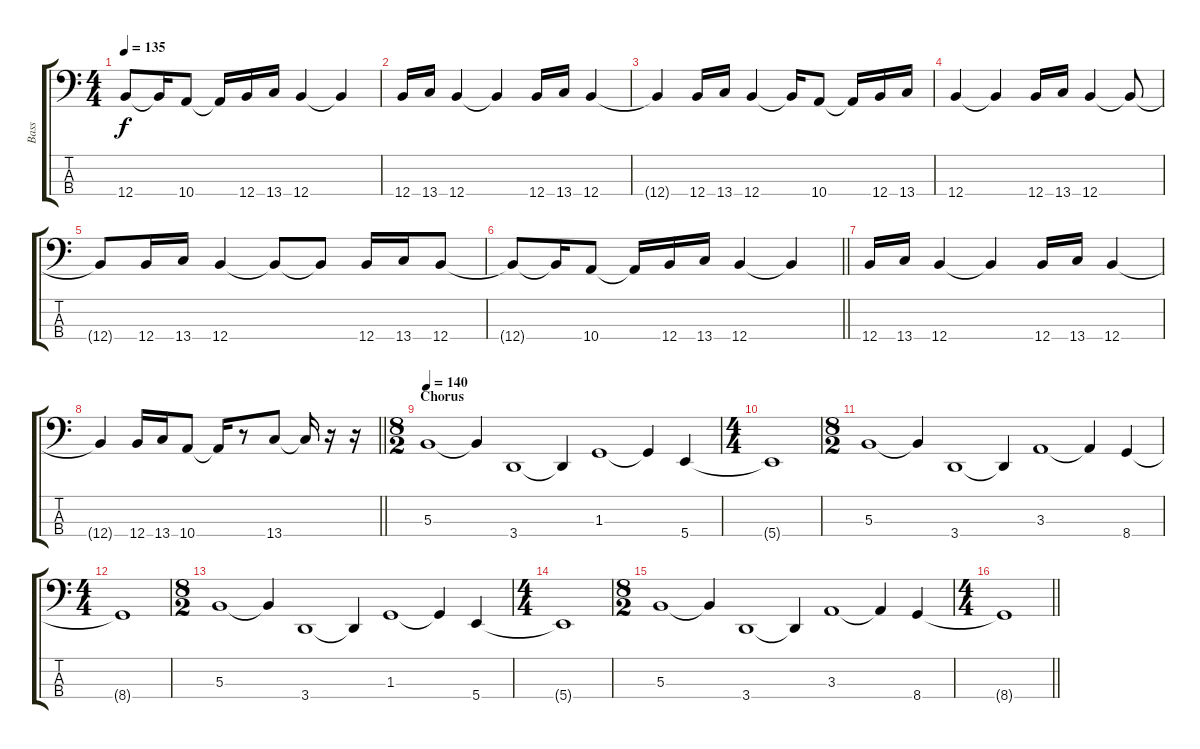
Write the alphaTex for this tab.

\track ("Bass" "Bass") {instrument electricbassfinger}
\staff {score tabs}
\tuning (E2 B1 Gb1 B0) {hide}
\ts (4 4)
\tempo 135
\clef f4
\ks c
12.4{t}.8{dy f} 12.4{t}.16 10.4.8 10.4{t}.16 12.4.16 13.4.16 12.4.4 12.4{t}.4 |
12.4.16 13.4.16 12.4.4 12.4{t}.4 12.4.16 13.4.16 12.4.4 |
12.4{t}.4 12.4.16 13.4.16 12.4.4 12.4{t}.16 10.4.8 10.4{t}.16 12.4.16 13.4.16 |
12.4.4 12.4{t}.4 12.4.16 13.4.16 12.4.4 12.4{t}.8 |
12.4{t}.8 12.4.16 13.4.16 12.4.4 12.4{t}.8 12.4{t}.8 12.4.16 13.4.16 12.4.8 |
\barLineRight lightlight
12.4{t}.8 12.4{t}.16 10.4.8 10.4{t}.16 12.4.16 13.4.16 12.4.4 12.4{t}.4 |
12.4.16 13.4.16 12.4.4 12.4{t}.4 12.4.16 13.4.16 12.4.4 |
\barLineRight lightlight
12.4{t}.4 12.4.16 13.4.16 10.4.8 10.4{t}.16 r.8 13.4.8 13.4{t}.16 r.16 r.16 |
\ts (8 2)
\section ("" "Chorus")
\tempo 140
5.3.1 5.3{t}.4 3.4.1 3.4{t}.4 1.3.1 1.3{t}.4 5.4.4 |
\ts (4 4)
5.4{t}.1 |
\ts (8 2)
5.3.1 5.3{t}.4 3.4.1 3.4{t}.4 3.3.1 3.3{t}.4 8.4.4 |
\ts (4 4)
8.4{t}.1 |
\ts (8 2)
5.3.1 5.3{t}.4 3.4.1 3.4{t}.4 1.3.1 1.3{t}.4 5.4.4 |
\ts (4 4)
5.4{t}.1 |
\ts (8 2)
5.3.1 5.3{t}.4 3.4.1 3.4{t}.4 3.3.1 3.3{t}.4 8.4.4 |
\ts (4 4)
\barLineRight lightlight
8.4{t}.1
